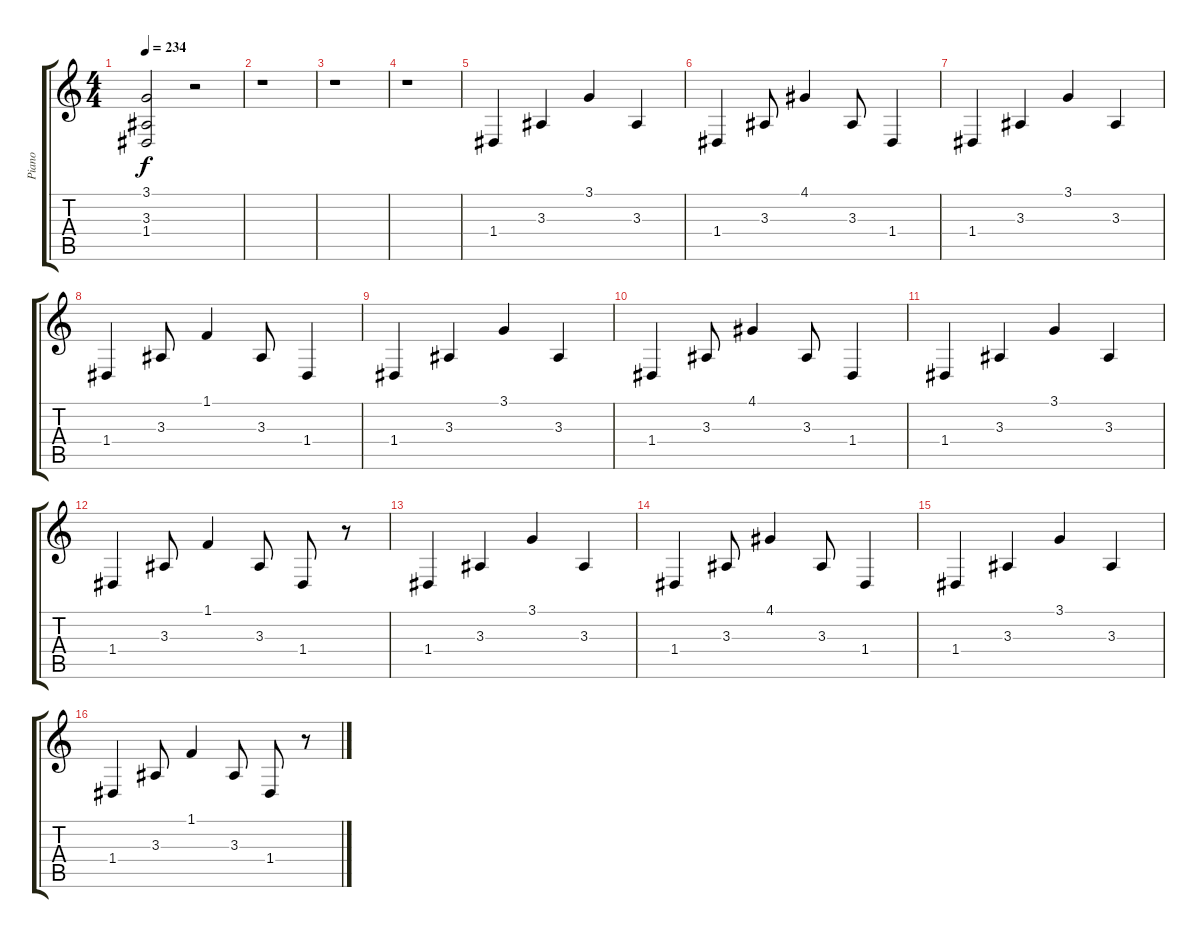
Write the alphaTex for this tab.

\track ("Piano" "Piano") {instrument brightacousticpiano}
\staff {score tabs}
\tuning (E4 B3 G3 D3 A2 E2) {hide}
\ts (4 4)
\tempo 234
\clef g2
\ks c
(3.1 3.3 1.4).2{dy f} r.2 |
r.1 |
r.1 |
r.1 |
1.4.4 3.3.4 3.1.4 3.3.4 |
1.4.4 3.3.8 4.1.4 3.3.8 1.4.4 |
1.4.4 3.3.4 3.1.4 3.3.4 |
1.4.4 3.3.8 1.1.4 3.3.8 1.4.4 |
1.4.4 3.3.4 3.1.4 3.3.4 |
1.4.4 3.3.8 4.1.4 3.3.8 1.4.4 |
1.4.4 3.3.4 3.1.4 3.3.4 |
1.4.4 3.3.8 1.1.4 3.3.8 1.4.8 r.8 |
1.4.4 3.3.4 3.1.4 3.3.4 |
1.4.4 3.3.8 4.1.4 3.3.8 1.4.4 |
1.4.4 3.3.4 3.1.4 3.3.4 |
1.4.4 3.3.8 1.1.4 3.3.8 1.4.8 r.8
